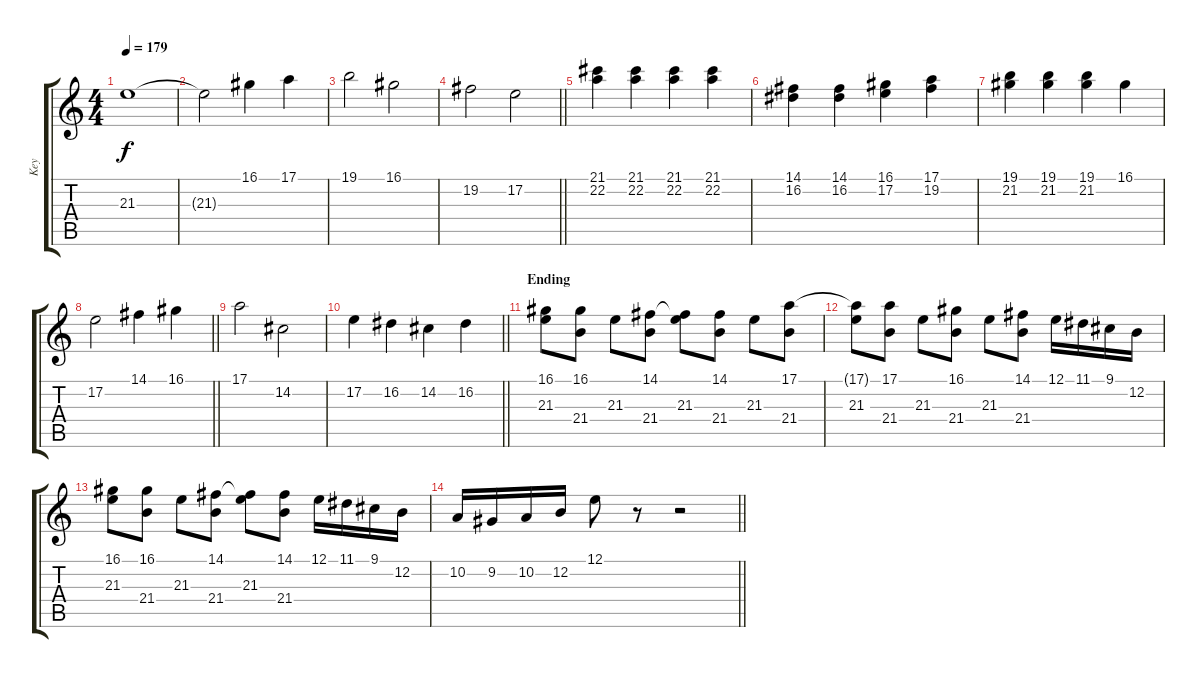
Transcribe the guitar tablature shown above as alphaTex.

\track ("Key" "Key") {instrument drawbarorgan}
\staff {score tabs}
\tuning (E4 B3 G3 D3 A2 E2) {hide}
\ts (4 4)
\tempo 179
\clef g2
\ks c
21.3.1{dy f} |
21.3{t}.2 16.1.4 17.1.4 |
19.1.2 16.1.2 |
\barLineRight lightlight
19.2.2 17.2.2 |
(21.1 22.2).4 (21.1 22.2).4 (21.1 22.2).4 (21.1 22.2).4 |
(14.1 16.2).4 (14.1 16.2).4 (16.1 17.2).4 (17.1 19.2).4 |
(19.1 21.2).4 (19.1 21.2).4 (19.1 21.2).4 16.1.4 |
\barLineRight lightlight
17.2.2 14.1.4 16.1.4 |
17.1.2 14.2.2 |
\barLineRight lightlight
17.2.4 16.2.4 14.2.4 16.2.4 |
\section ("" "Ending")
(16.1 21.3).8 (16.1 21.4).8 21.3.8 (14.1 21.4).8 (14.1{t} 21.3).8 (14.1 21.4).8 21.3.8 (17.1 21.4).8 |
(17.1{t} 21.3).8 (17.1 21.4).8 21.3.8 (16.1 21.4).8 21.3.8 (14.1 21.4).8 12.1.16 11.1.16 9.1.16 12.2.16 |
(16.1 21.3).8 (16.1 21.4).8 21.3.8 (14.1 21.4).8 (14.1{t} 21.3).8 (14.1 21.4).8 12.1.16 11.1.16 9.1.16 12.2.16 |
\barLineRight lightlight
10.2.16 9.2.16 10.2.16 12.2.16 12.1.8 r.8 r.2
